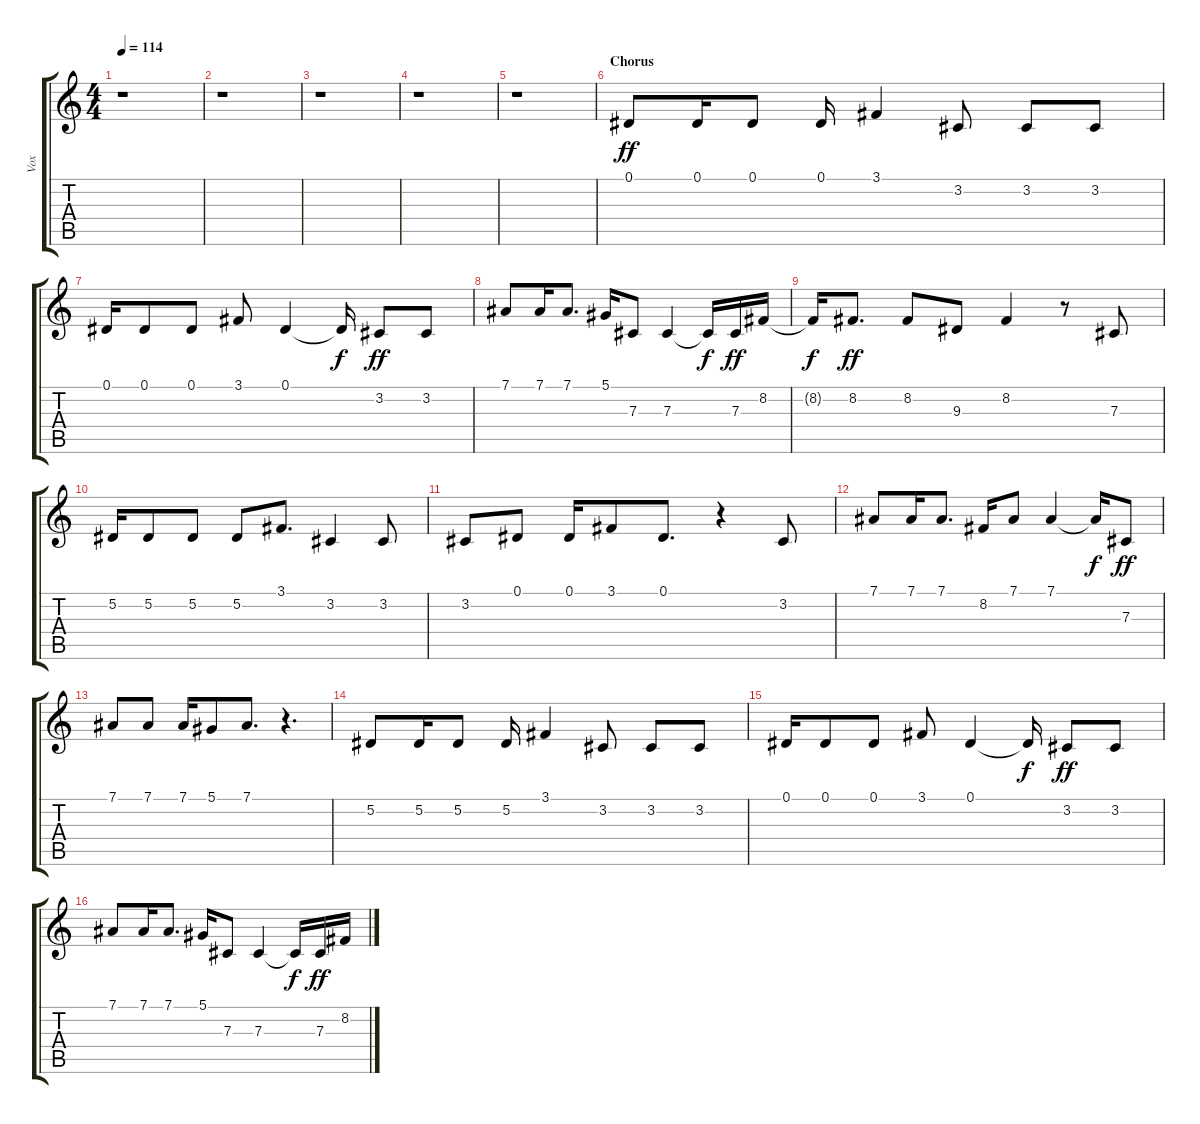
\track ("Vox" "Vox") {instrument viola}
\staff {score tabs}
\tuning (Eb4 Bb3 Gb3 Db3 Ab2 Eb2) {hide}
\ts (4 4)
\tempo 114
\clef g2
\ks c
r.1{dy ff} |
r.1 |
r.1 |
r.1 |
r.1 |
\section ("" "Chorus")
0.1.8 0.1.16 0.1.8 0.1.16 3.1.4 3.2.8 3.2.8 3.2.8 |
0.1.16 0.1.8 0.1.8 3.1.8 0.1.4 0.1{t}.16{dy f} 3.2.8{dy ff} 3.2.8 |
7.1.8 7.1.16 7.1.8{d} 5.1.16 7.3.8 7.3.4 7.3{t}.16{dy f} 7.3.16{dy ff} 8.2.16 |
8.2{t}.16{dy f} 8.2.8{d dy ff} 8.2.8 9.3.8 8.2.4 r.8 7.3.8 |
5.2.16 5.2.8 5.2.8 5.2.8 3.1.8{d} 3.2.4 3.2.8 |
3.2.8 0.1.8 0.1.16 3.1.8 0.1.8{d} r.4 3.2.8 |
7.1.8 7.1.16 7.1.8{d} 8.2.16 7.1.8 7.1.4 7.1{t}.16{dy f} 7.3.8{dy ff} |
7.1.8 7.1.8 7.1.16 5.1.8 7.1.8{d} r.4{d} |
5.2.8 5.2.16 5.2.8 5.2.16 3.1.4 3.2.8 3.2.8 3.2.8 |
0.1.16 0.1.8 0.1.8 3.1.8 0.1.4 0.1{t}.16{dy f} 3.2.8{dy ff} 3.2.8 |
7.1.8 7.1.16 7.1.8{d} 5.1.16 7.3.8 7.3.4 7.3{t}.16{dy f} 7.3.16{dy ff} 8.2.16
